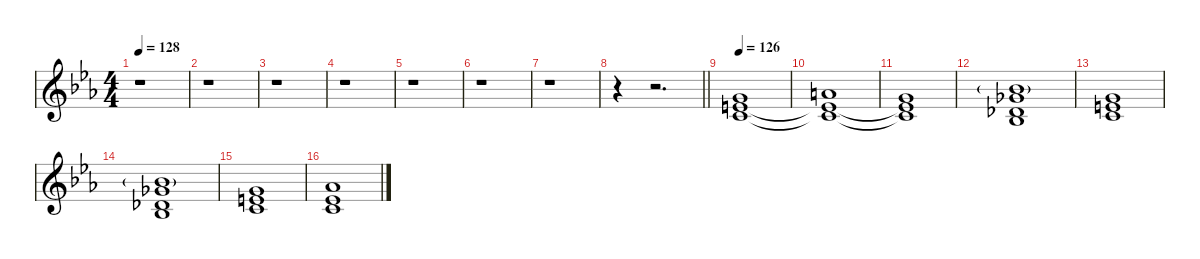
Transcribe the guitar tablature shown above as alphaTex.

\defaultSystemsLayout 4
\hideDynamics
\bracketExtendMode nobrackets
\singleTrackTrackNamePolicy hidden
\multiTrackTrackNamePolicy hidden
\firstSystemTrackNameMode fullname
\firstSystemTrackNameOrientation horizontal
\otherSystemsTrackNameOrientation horizontal
\track ("Synth" "vln.") {instrument stringensemble1}
\staff {score}
\tuning (E4 C4 G3 C3 G2 C2)
\ts (4 4)
\tempo 128
\clef g2
\ks cminor
r.1{dy f} |
r.1 |
r.1 |
r.1 |
r.1 |
r.1 |
r.1 |
\barLineRight lightlight
r.4 r.2{d} |
\tempo 126
(3.1{acc forcenatural} 4.2{acc forcenatural} 5.3{acc forcenatural}).1 |
(5.1{acc forcenatural} 4.2{t acc forcenatural} 5.3{t acc forcenatural}).1 |
(3.1{acc forcenatural} 4.2{t acc forcenatural} 5.3{t acc forcenatural}).1 |
(6.1{g acc b} 6.2{acc b} 6.3{acc b} 10.4{acc b}).1 |
(0.1{acc forcenatural} 7.2{acc forcenatural} 5.3{acc forcenatural}).1 |
(6.1{g acc b} 6.2{acc b} 6.3{acc b} 10.4{acc b}).1 |
(0.1{acc forcenatural} 7.2{acc forcenatural} 5.3{acc forcenatural}).1 |
(4.1{acc b} 3.2{acc b} 5.3{acc forcenatural}).1
